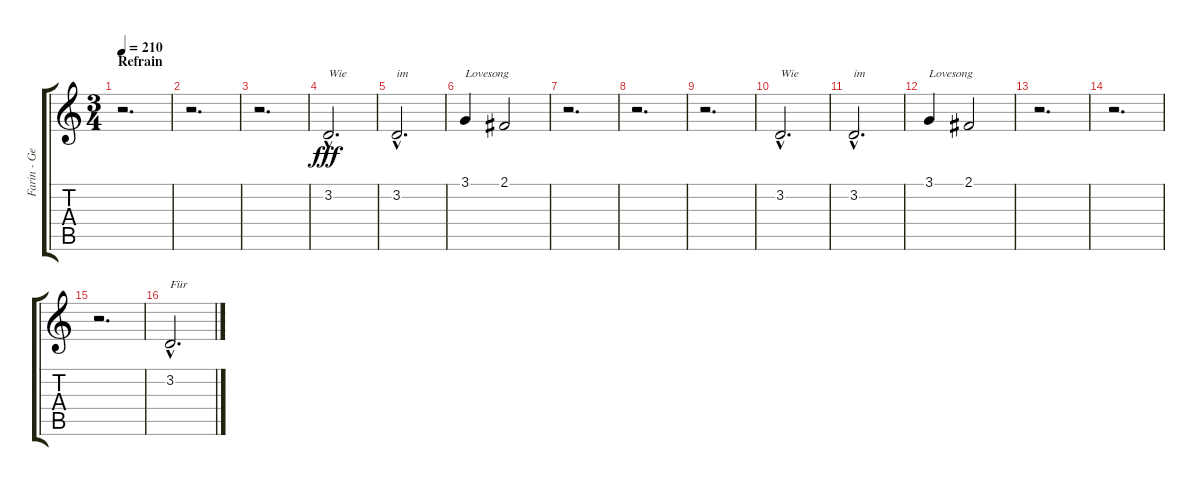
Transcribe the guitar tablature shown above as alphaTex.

\track ("Farin - Gesang" "Farin - Ge") {instrument lead6voice}
\staff {score tabs}
\tuning (E4 B3 G3 D3 A2 E2) {hide}
\ts (3 4)
\section ("" "Refrain")
\tempo 210
\clef g2
\ks c
r.2{d dy f} |
r.2{d} |
r.2{d} |
3.2{hac}.2{d txt "Wie" dy fff} |
3.2{hac}.2{d txt "im"} |
3.1.4{txt "Lovesong"} 2.1.2 |
r.2{d} |
r.2{d} |
r.2{d} |
3.2{hac}.2{d txt "Wie"} |
3.2{hac}.2{d txt "im"} |
3.1.4{txt "Lovesong"} 2.1.2 |
r.2{d} |
r.2{d} |
r.2{d} |
3.2{hac}.2{d txt "Für"}
